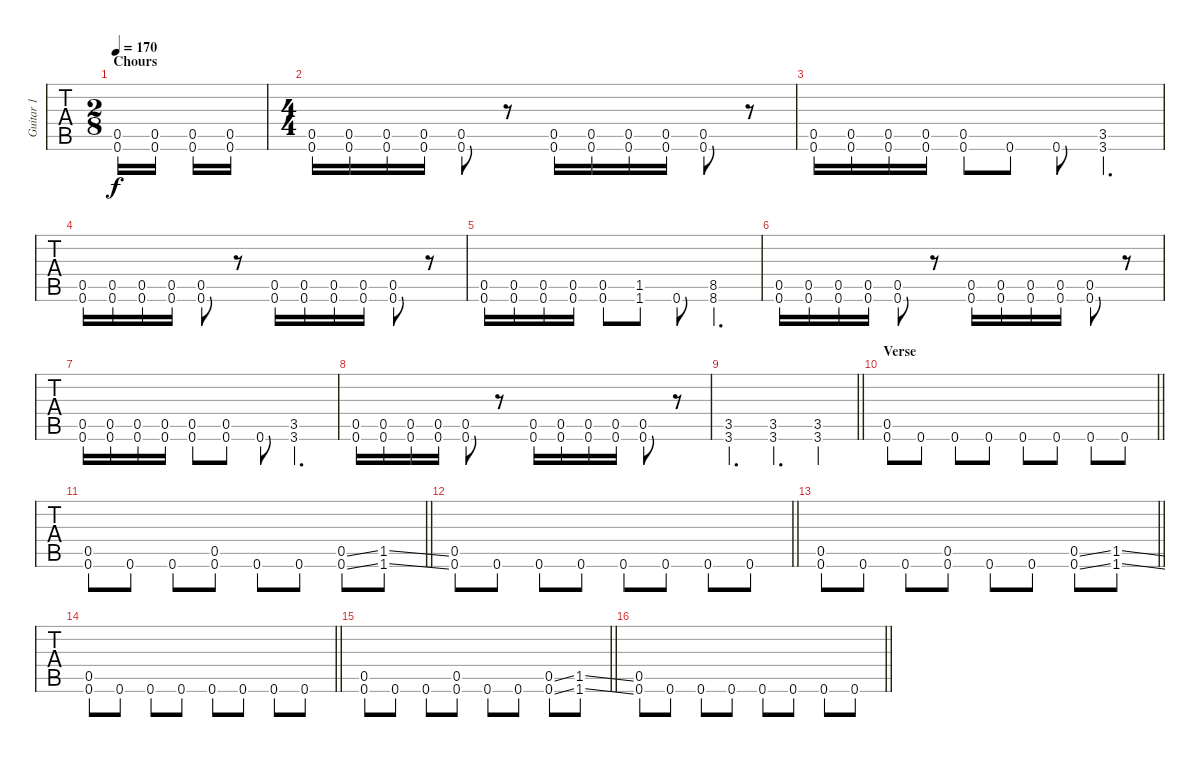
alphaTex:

\track ("Guitar 1" "Guitar 1") {instrument distortionguitar}
\staff {tabs}
\tuning (D4 A3 F3 C3 G2 C2) {hide}
\ts (2 8)
\section ("" "Chours")
\tempo 170
\clef g2
\ks c
(0.5 0.6).16{dy f} (0.5 0.6).16 (0.5 0.6).16 (0.5 0.6).16 |
\ts (4 4)
(0.5 0.6).16 (0.5 0.6).16 (0.5 0.6).16 (0.5 0.6).16 (0.5 0.6).8 r.8 (0.5 0.6).16 (0.5 0.6).16 (0.5 0.6).16 (0.5 0.6).16 (0.5 0.6).8 r.8 |
(0.5 0.6).16 (0.5 0.6).16 (0.5 0.6).16 (0.5 0.6).16 (0.5 0.6).8 0.6.8 0.6.8 (3.5 3.6).4{d} |
(0.5 0.6).16 (0.5 0.6).16 (0.5 0.6).16 (0.5 0.6).16 (0.5 0.6).8 r.8 (0.5 0.6).16 (0.5 0.6).16 (0.5 0.6).16 (0.5 0.6).16 (0.5 0.6).8 r.8 |
(0.5 0.6).16 (0.5 0.6).16 (0.5 0.6).16 (0.5 0.6).16 (0.5 0.6).8 (1.5 1.6).8 0.6.8 (8.5 8.6).4{d} |
(0.5 0.6).16 (0.5 0.6).16 (0.5 0.6).16 (0.5 0.6).16 (0.5 0.6).8 r.8 (0.5 0.6).16 (0.5 0.6).16 (0.5 0.6).16 (0.5 0.6).16 (0.5 0.6).8 r.8 |
(0.5 0.6).16 (0.5 0.6).16 (0.5 0.6).16 (0.5 0.6).16 (0.5 0.6).8 (0.5 0.6).8 0.6.8 (3.5 3.6).4{d} |
(0.5 0.6).16 (0.5 0.6).16 (0.5 0.6).16 (0.5 0.6).16 (0.5 0.6).8 r.8 (0.5 0.6).16 (0.5 0.6).16 (0.5 0.6).16 (0.5 0.6).16 (0.5 0.6).8 r.8 |
\barLineRight lightlight
(3.5 3.6).4{d} (3.5 3.6).4{d} (3.5 3.6).4 |
\section ("" "Verse")
\barLineRight lightlight
(0.5 0.6).8 0.6.8 0.6.8 0.6.8 0.6.8 0.6.8 0.6.8 0.6.8 |
\barLineRight lightlight
(0.5 0.6).8 0.6.8 0.6.8 (0.5 0.6).8 0.6.8 0.6.8 (0.5{ss} 0.6{ss}).8 (1.5{ss} 1.6{ss}).8 |
\barLineRight lightlight
(0.5 0.6).8 0.6.8 0.6.8 0.6.8 0.6.8 0.6.8 0.6.8 0.6.8 |
\barLineRight lightlight
(0.5 0.6).8 0.6.8 0.6.8 (0.5 0.6).8 0.6.8 0.6.8 (0.5{ss} 0.6{ss}).8 (1.5{ss} 1.6{ss}).8 |
\barLineRight lightlight
(0.5 0.6).8 0.6.8 0.6.8 0.6.8 0.6.8 0.6.8 0.6.8 0.6.8 |
\barLineRight lightlight
(0.5 0.6).8 0.6.8 0.6.8 (0.5 0.6).8 0.6.8 0.6.8 (0.5{ss} 0.6{ss}).8 (1.5{ss} 1.6{ss}).8 |
\barLineRight lightlight
(0.5 0.6).8 0.6.8 0.6.8 0.6.8 0.6.8 0.6.8 0.6.8 0.6.8
